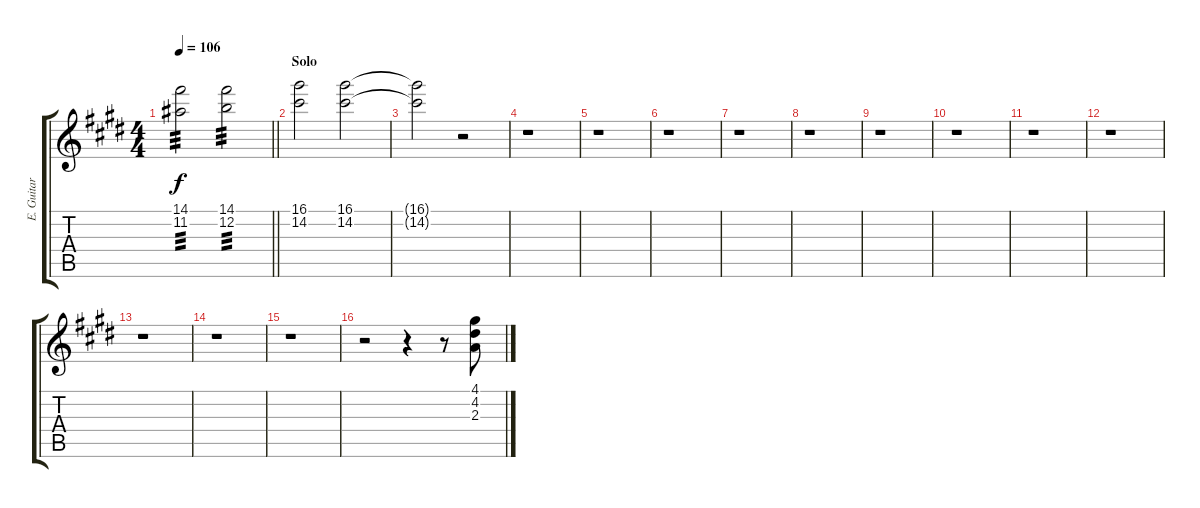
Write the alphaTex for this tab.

\track ("E. Guitar II" "E. Guitar ") {instrument overdrivenguitar}
\staff {score tabs}
\tuning (E4 B3 G3 D3 A2 E2) {hide}
\ts (4 4)
\tempo 106
\clef g2
\barLineRight lightlight
\ks e
(14.1 11.2).2{tp 3 dy f} (14.1 12.2).2{tp 3} |
\section ("" "Solo")
(16.1 14.2).2 (16.1 14.2).2 |
(16.1{t} 14.2{t}).2 r.2 |
r.1 |
r.1 |
r.1 |
r.1 |
r.1 |
r.1 |
r.1 |
r.1 |
r.1 |
r.1 |
r.1 |
r.1 |
r.2 r.4 r.8 (4.1 4.2 2.3).8
